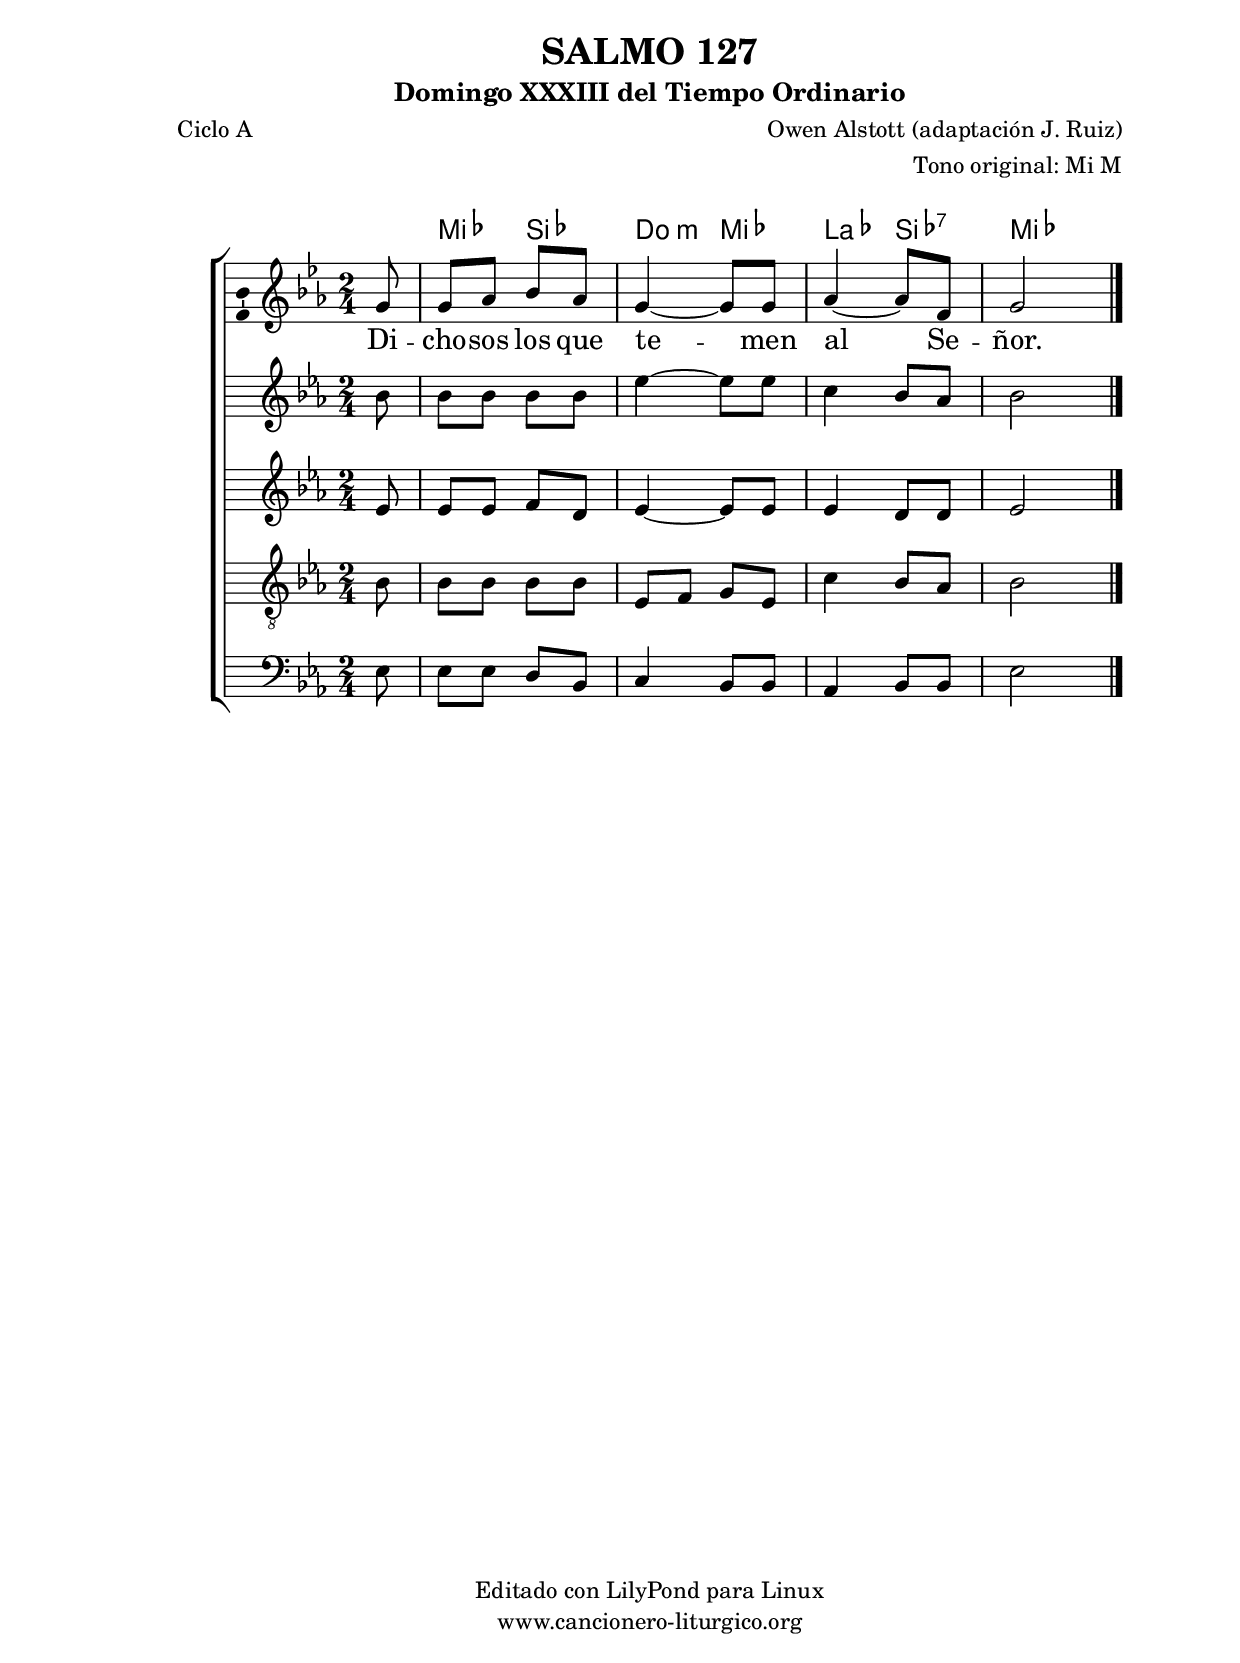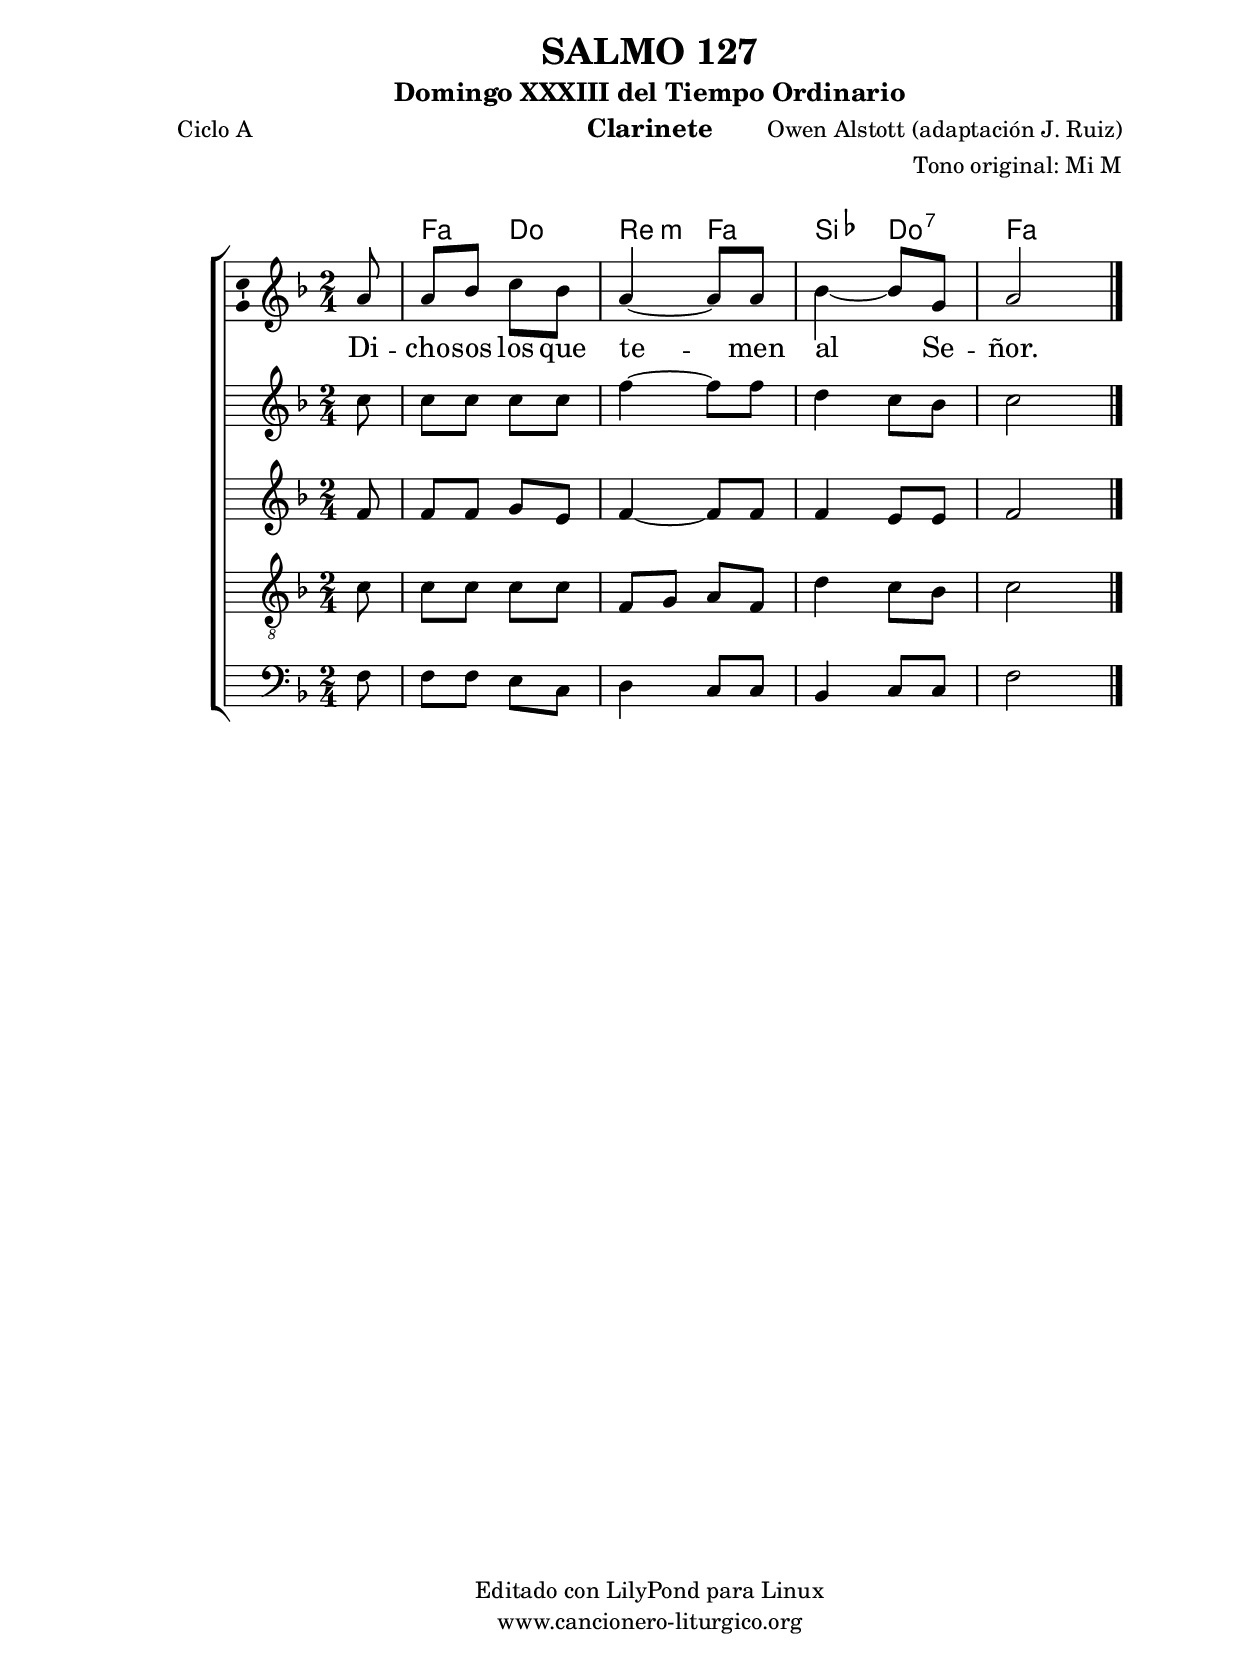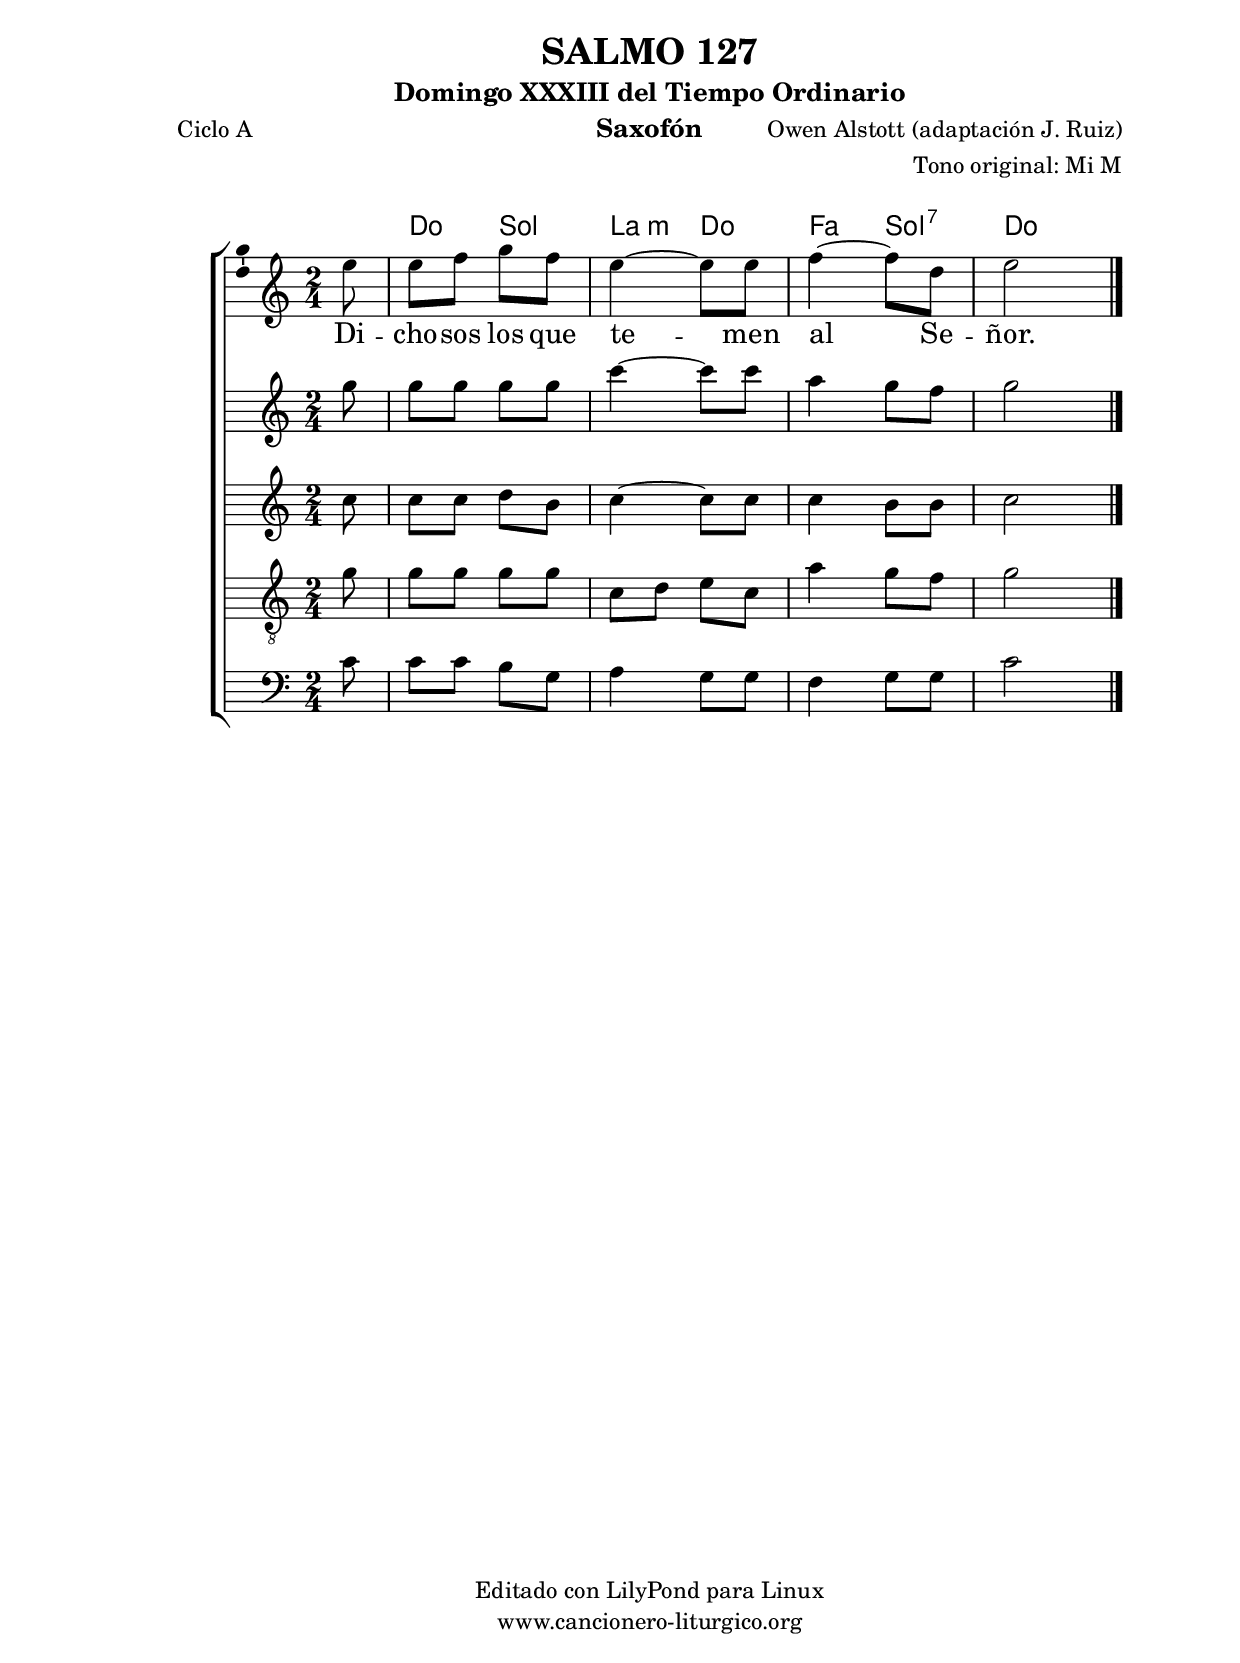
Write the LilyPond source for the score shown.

%
%para convertir .midi en .wav:
%timidity filename.midi -Ow -o finename.wav
%
%
%Para convertir de .wav a .mp3:
%lame -h -m j filename.wav
%
%
%para escuchar el midi:
%timidity nombrefichero.midi
%


%versión de lilypond para la que se ha escrito esta partitura:
\version "2.16.0"

	%Tamaño papel
	#(set-default-paper-size "a4")
	%Tamaño partitura
	#(set-global-staff-size 20)
	%No responde al pulsar sobre una nota
	#(ly:set-option 'point-and-click #f)

%parámetros del encabezamiento:
\header {
	title = "SALMO 127"
	subtitle = "Domingo XXXIII del Tiempo Ordinario"
	composer = "Owen Alstott (adaptación J. Ruiz)"
	poet = "Ciclo A"
	meter = ""
	arranger = "Tono original: Mi M"
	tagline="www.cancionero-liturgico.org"
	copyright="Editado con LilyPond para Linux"
	}

%parámetros asociados al papel:
\paper  {
	oddHeaderMarkup = \markup {\fill-line { \on-the-fly #not-first-page \fromproperty #'header:title \on-the-fly #not-first-page \fromproperty #'header:composer }}
	evenHeaderMarkup = \markup {\fill-line { \fromproperty #'header:composer \fromproperty #'header:title }}
	#(set-paper-size "a4")
	print-page-number = ##f
	first-page-number = 1
	print-first-page-number = ##f
%	head-separation = 3.0 \cm
	top-margin = 2.0 \cm
	bottom-margin = 0.5\cm
%%%	bottom-margin = -1.0\cm
	left-margin = 3.0 \cm
	line-width = 16.0 \cm 
	indent = 8\mm
	interscoreline = 2.\mm
	between-system-space = 15\mm
%	para que las partituras no llenen la hoja:
	ragged-bottom = ##t
%	idem para la última hoja:
	ragged-last-bottom = ##f
%	para que las partituras llenen el ancho del papel:
	ragged-last = ##f
	after-title-space = 2.5 \cm
%page-count=1
system-count=1

	%Flexible Vertical Spacing
%	markup-markup-spacing =
%	#'((basic-distance . 15) (minimum-distance . 15) (padding . 3))
	markup-system-spacing =
	#'((basic-distance . 15) (minimum-distance . 15) (padding . 3))
	system-system-spacing =
	#'((basic-distance . 15) (minimum-distance . 15) (padding . 3))
	score-system-spacing =
	#'((basic-distance . 15) (minimum-distance . 15) (padding . 5))
%	top-system-spacing = % header
%	#'((basic-distance . 8) (minimum-distance . 0) (padding . 3))
%	top-markup-spacing =
%	#'((basic-distance . 20) (minimum-distance . 20) (padding . 3))
	last-bottom-spacing = % footer
	#'((basic-distance . 5) (minimum-distance . 5) (padding . 3))
%	score-markup-spacing =
%	#'((basic-distance . 16) (minimum-distance . 13) (padding . 3))

	}


%parámetros que afectan a toda la partitura:
global =  {
	%clave de sol (G):
	\clef G
	%armadura:
	\transpose e ees
	\key e \major
	\tempo 4=90
	\set Score.tempoHideNote = ##t
	}


acordes = {
	\italianChords
	\chordmode {
	\transpose e ees
{
s8
e4 b cis:m e a b:7 e2
	}
	}
}


melodia = 
	\transpose e ees
{
	\relative c''{
	\time 2/4

\partial8 gis8
gis8 a b a
gis4~gis8 gis
a4~a8 fis
gis2

	\bar "|."
	}
	}


melodiadisc = 
	\transpose e ees
{
	\relative c''{
	\time 2/4

\partial8 b8
b8 b b b
e4~e8 e
cis4 b8 a
b2

	\bar "|."
	}
	}

melodiados = 
	\transpose e ees
{
	\relative c'{
	\time 2/4

\partial8 e8
e8 e fis dis
e4~e8 e
e4 dis8 dis
e2

	\bar "|."
	}
	}


melodiatres = 
	\transpose e ees
{
	\relative c'{

%clave de fa (F):
%\clef F
\clef "G_8"

	\time 2/4

\partial8 b8
b8 b b b
e,8 fis gis e
cis'4 b8 a
b2

	\bar "|."
	}
	}

melodiacuatro = 
	\transpose e ees
{
	\relative c{

%clave de fa (F):
\clef F

	\time 2/4

\partial8 e8
e8 e dis b
cis4 b8 b
a4 b8 b
e2

	\bar "|."
	}
	}


texto = \lyricmode {
Di -- cho -- sos los que te -- men al Se -- ñor.
	}

textodisc = \lyricmode {
Di -- cho -- sos los que te -- men al __ _ Se -- ñor.
	}


acordesStaff = \context ChordNames = acordesStaff <<
	\set chordChanges = ##t
	\acordes
	>>


vozStaff = \context Voice = vozStaff
\with {\consists "Ambitus_engraver"}
<<
%	\set Staff.instrumentName = ""
%	\set Staff.shortInstrumentName = ""
%	\set Staff.midiInstrument = #"clarinet"
%	\set Staff.midiInstrument = #"cello"
%	\set Staff.midiInstrument = #"flute"
	\set Staff.midiInstrument = #"electric guitar (jazz)"
%	\set Staff.midiInstrument = #"english horn"
%	\set Staff.midiInstrument = #"violin"
%	\set Staff.midiInstrument = #"glockenspiel"
	\set Staff.midiMinimumVolume = #0.7
	\set Staff.midiMaximumVolume = #0.9
	\global
	\melodia
	>>

vozdiscStaff = \context Voice = vozdiscStaff
<<
%	\set Staff.instrumentName = "Saxofón"
%	\set Staff.shortInstrumentName = "S"
	\override Staff.StaffSymbol #'staff-space = #(magstep -0.35)
	\set Staff.midiInstrument = #"violin"
	\set Staff.midiMinimumVolume = #0.4
	\set Staff.midiMaximumVolume = #0.5
%Cambio tono para saxofón (DESDE tono de clarinete)
%El segundo comando escribe la partitura en el tono del saxofón
%El primer comando hace que el fichero midi, a pesar de lo anterior, suene en el mismo tono que el resto de la partitura
%%%%%\transposition f'
%%%%%\transpose d a,
{
	\global
	\melodiadisc
}
	>>

vozdosStaff = \context Voice = vozdosStaff
<<
%	\set Staff.instrumentName = "Clarinete 1"
%	\set Staff.shortInstrumentName = "C1"
	\override Staff.StaffSymbol #'staff-space = #(magstep -0.35)
	\set Staff.midiInstrument = #"english horn"
	\set Staff.midiMinimumVolume = #0.4
	\set Staff.midiMaximumVolume = #0.5
	\global
	\melodiados
	>>

voztresStaff = \context Voice = voztresStaff
<<
%	\set Staff.instrumentName = "Clarinete 2"
%	\set Staff.shortInstrumentName = "C2"
	\override Staff.StaffSymbol #'staff-space = #(magstep -0.35)
	\set Staff.midiInstrument = #"violin"
	\set Staff.midiMinimumVolume = #0.4
	\set Staff.midiMaximumVolume = #0.5
	\global
	\melodiatres
	>>

vozcuatroStaff = \context Voice = vozcuatroStaff
<<
%	\set Staff.instrumentName = "Bajo"
%	\set Staff.shortInstrumentName = "B"
	\override Staff.StaffSymbol #'staff-space = #(magstep -0.35)
	\set Staff.midiInstrument = #"electric bass (finger)"
	\set Staff.midiMinimumVolume = #0.9
	\set Staff.midiMaximumVolume = #0.9
	\global
	\relative c' \melodiacuatro
	>>

textoStaff = \context Lyrics = textoStaff <<
	\lyricsto vozStaff \texto
	>>

textodiscStaff = \context Lyrics = textodiscStaff <<
	\lyricsto vozdiscStaff \textodisc
	>>


\book {
	\score {
		\context ChoirStaff {
%			\override StaffGroup.SystemStartBracket #'collapse-height = #1
%			\override Score.SystemStartBar #'collapse-height = #1
			<<
			\acordesStaff
			\vozStaff
			\textoStaff
			\vozdiscStaff
%			\textodiscStaff
			\vozdosStaff
			\voztresStaff
			\vozcuatroStaff
			>>
			}
		\layout {
	    		\context {
				\Lyrics
				\override LyricText #'font-size = #2
				}
	   		 \context {
				\Score
				%fontSize = #3
				\override StaffSymbol #'staff-space = #(magstep +3)
				%\override Beam #'thickness = #0.55
				%\override SpacingSpanner #'spacing-increment = #1.0
				%\override Slur #'height-limit = #1.5
				}
			}
		}
	\score {
		\unfoldRepeats
		\context ChoirStaff {
			<<
			\acordesStaff
			\vozStaff
			\vozdiscStaff
			\vozdosStaff
			\voztresStaff
			\vozcuatroStaff
			>>
			}
		\midi {
	  		\context {
	  			\Score
				tempoWholesPerMinute = #(ly:make-moment 70 4)
				}
			}
		}
	}

%Partitura para clarinete
#(define output-suffix "C")
\book {
	\header{
		instrument = "Clarinete"
		}
	\score {
		\context ChoirStaff {
%			\override StaffGroup.SystemStartBracket #'collapse-height = #1
%			\override Score.SystemStartBar #'collapse-height = #1
\transpose c d
			<<
			\acordesStaff
			\vozStaff
			\textoStaff
			\vozdiscStaff
%			\textodiscStaff
			\vozdosStaff
			\voztresStaff
			\vozcuatroStaff
			>>
			}
		\layout {
	    		\context {
				\Lyrics
				\override LyricText #'font-size = #2
				}
	   		 \context {
				\Score
				%fontSize = #3
				\override StaffSymbol #'staff-space = #(magstep +3)
				%\override Beam #'thickness = #0.55
				%\override SpacingSpanner #'spacing-increment = #1.0
				%\override Slur #'height-limit = #1.5
				}
			}
		}
	}

%Partitura para saxofón
#(define output-suffix "S")
\book {
	\header{
		instrument = "Saxofón"
		}
	\score {
		\context ChoirStaff {
%			\override StaffGroup.SystemStartBracket #'collapse-height = #1
%			\override Score.SystemStartBar #'collapse-height = #1
\transpose c a
			<<
			\acordesStaff
			\vozStaff
			\textoStaff
			\vozdiscStaff
%			\textodiscStaff
			\vozdosStaff
			\voztresStaff
			\vozcuatroStaff
			>>
			}
		\layout {
	    		\context {
				\Lyrics
				\override LyricText #'font-size = #2
				}
	   		 \context {
				\Score
				%fontSize = #3
				\override StaffSymbol #'staff-space = #(magstep +3)
				%\override Beam #'thickness = #0.55
				%\override SpacingSpanner #'spacing-increment = #1.0
				%\override Slur #'height-limit = #1.5
				}
			}
		}
	}

